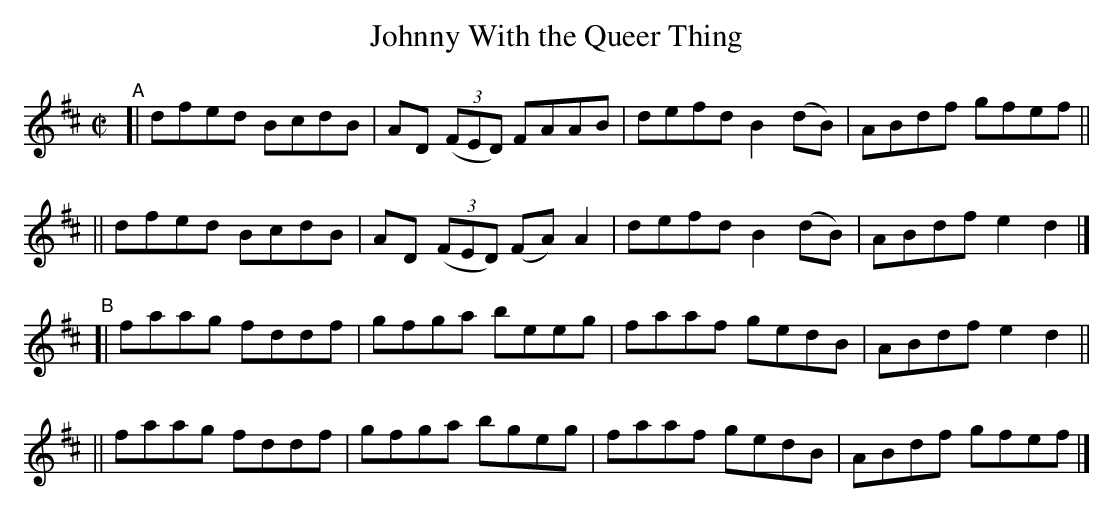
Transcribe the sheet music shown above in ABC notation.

X:1
T: Johnny With the Queer Thing
M: C|
L: 1/8
K: D
"^A"\
[| dfed BcdB | AD (3(FED) FAAB | defd B2(dB) | ABdf gfef ||
|| dfed BcdB | AD (3(FED) (FA) A2 | defd B2(dB) | ABdf e2d2 |]
"^B"\
[| faag fddf | gfga beeg | faaf gedB | ABdf e2d2 ||
|| faag fddf | gfga bgeg | faaf gedB | ABdf gfef |]
